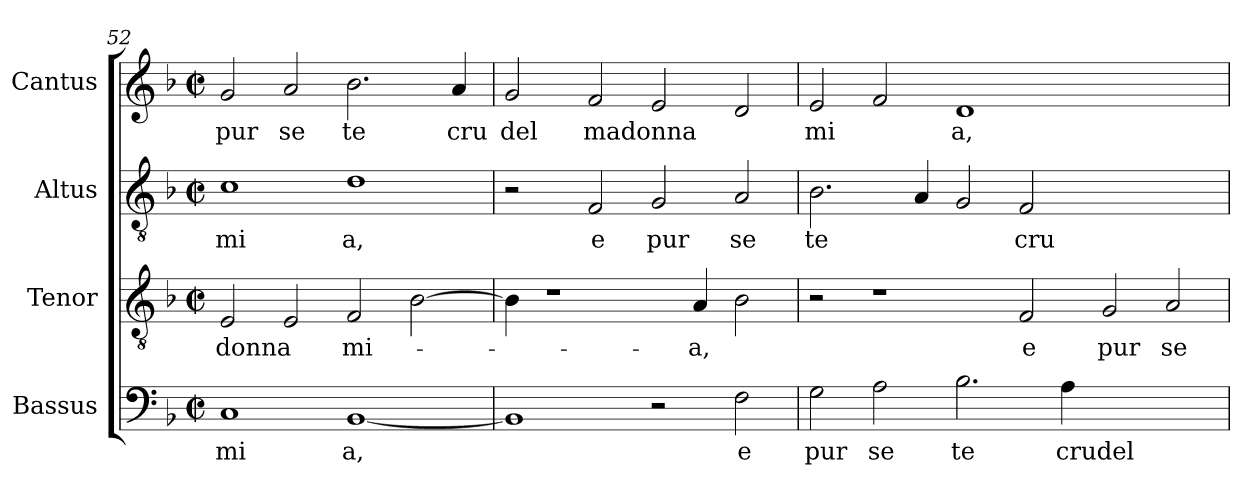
**kern	**text	**kern	**text	**kern	**text	**kern	**text
*part4	*part4	*part3	*part3	*part2	*part2	*part1	*part1
*staff4	*staff4	*staff3	*staff3	*staff2	*staff2	*staff1	*staff1
*I"Bassus	*	*I"Tenor	*	*I"Altus	*	*I"Cantus	*
*clefF4	*	*clefGv2	*	*clefGv2	*	*clefG2	*
*k[b-]	*	*k[b-]	*	*k[b-]	*	*k[b-]	*
*F:	*	*F:	*	*F:	*	*F:	*
*M2/2	*	*M2/2	*	*M2/2	*	*M2/2	*
*met(c|)	*	*met(c|)	*	*met(c|)	*	*met(c|)	*
=52	=52	=52	=52	=52	=52	=52	=52
!	!LO:LY:b:cj	!	!LO:LY:b:cj	!	!LO:LY:b:cj	!	!LO:LY:b:cj
1C	mi	2E/	-donna	1c	mi	2g/	pur
!	!	!	!	!	!	!	!LO:LY:b:cj
.	.	2E/	.	.	.	2a/	se
!	!LO:LY:b:cj	!	!LO:LY:b	!	!LO:LY:b:cj	!	!LO:LY:b:cj
[<1BB-	a,	2F/	mi-	1d	a,	2.b-\	te
.	.	[>2B-\	.	.	.	.	.
!	!	!	!	!	!	!	!LO:LY:b:cj
.	.	.	.	.	.	4a/	cru
=53	=53	=53	=53	=53	=53	=53	=53
!	!	!	!	!	!	!	!LO:LY:b:cj
1BB-]	.	4B-\]	.	2r	.	2g/	del
.	.	1r	.	.	.	.	.
!	!	!	!	!	!LO:LY:b:cj	!	!LO:LY:b
.	.	.	.	2F/	e	2f/	madonna
!	!	!	!	!	!LO:LY:b:cj	!	!
2r	.	.	.	2G/	pur	2e/	.
!	!	!	!LO:LY:b:cj	!	!	!	!
.	.	4A/	-a,	.	.	.	.
!	!LO:LY:b:cj	!	!	!	!LO:LY:b:cj	!	!
2F\	e	2B-\	.	2A/	se	2d/	.
=54	=54	=54	=54	=54	=54	=54	=54
!	!LO:LY:b:cj	!	!	!	!LO:LY:b:cj	!	!LO:LY:b
2G\	pur	2r	.	2.B-\	te	2e/	mi
!	!LO:LY:b:cj	!	!	!	!	!	!
2A\	se	1r	.	.	.	2f/	.
.	.	.	.	4A/	.	.	.
!	!LO:LY:b:cj	!	!	!	!	!	!LO:LY:b:cj
2.B-\	te	.	.	2G/	.	1d	a,
!	!	!	!LO:LY:b:cj	!	!LO:LY:b:cj	!	!
.	.	2F/	e	2F/	cru	.	.
!	!LO:LY:b:cj	!	!	!	!	!	!
4A\	crudel	.	.	.	.	.	.
!	!	!	!LO:LY:b:cj	!	!	!	!
1ryy	.	2G/	pur	1ryy	.	1ryy	.
!	!	!	!LO:LY:b:cj	!	!	!	!
.	.	2A/	se-	.	.	.	.
=	=	=	=	=	=	=	=
*-	*-	*-	*-	*-	*-	*-	*-
